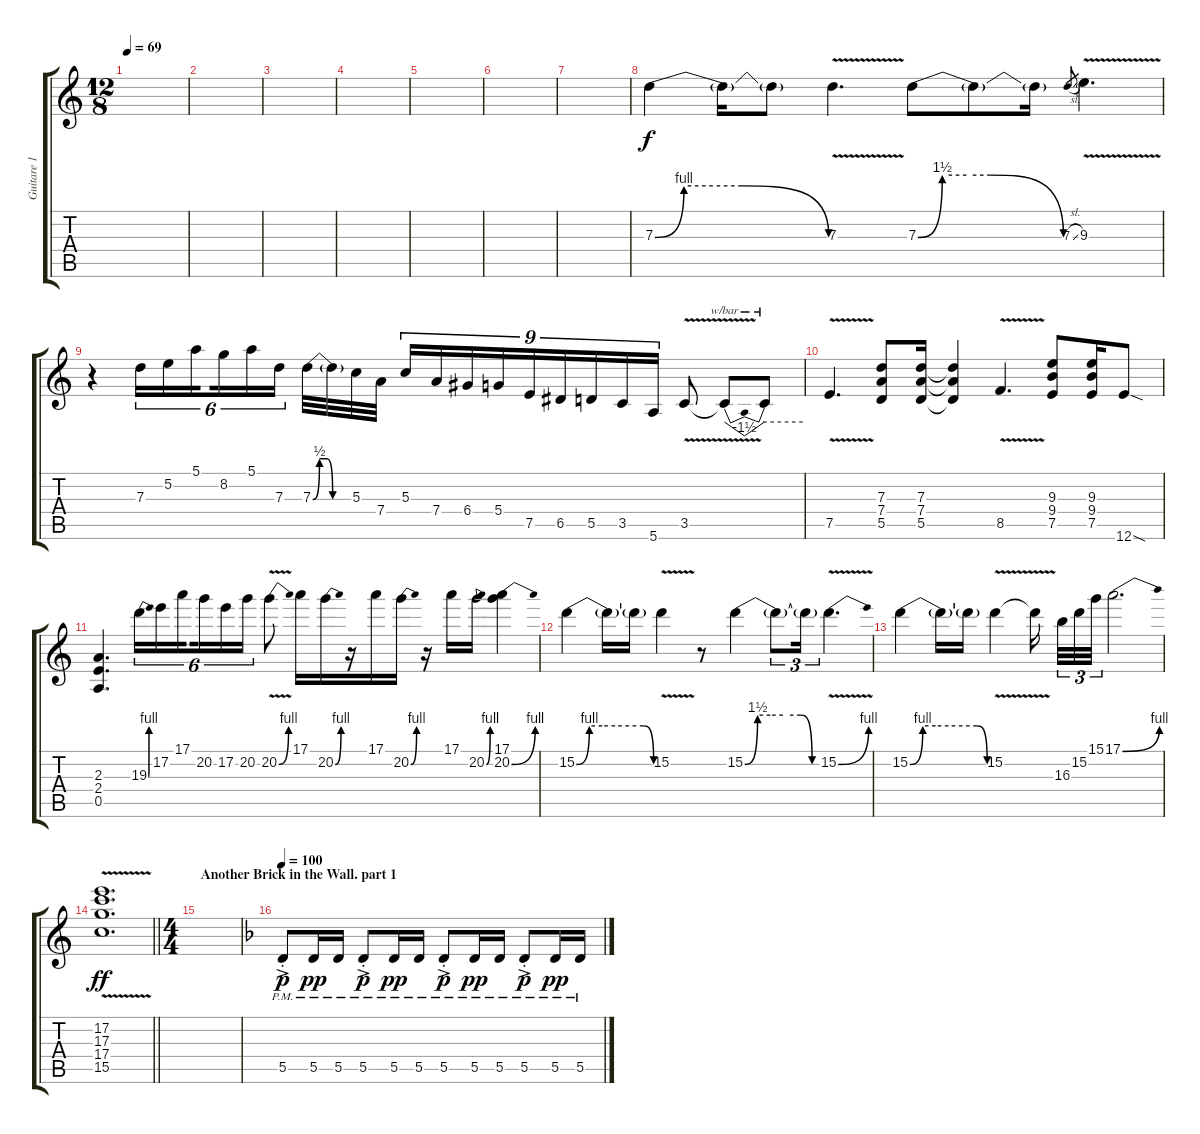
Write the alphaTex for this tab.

\track ("Guitare 1" "Guitare 1") {instrument distortionguitar}
\staff {score tabs}
\tuning (E4 B3 G3 D3 A2 E2) {hide}
\ts (12 8)
\tempo 69
\clef g2
\ks c
|
|
|
|
|
|
|
7.3{be (custom 0 0 10 4 20 4 30 4 60 0)}.4{dy f instrument electricguitarclean} 7.3{t}.16 7.3{t}.8 7.3{v}.4{d} 7.3{be (custom 0 0 10 6 20 6 30 6 60 0)}.8 7.3{t}.8 7.3{t}.16 7.3{sl}.8{gr} 9.3{v}.4{d} |
r.4 7.3.16{tu (6 4) beam merge} 5.2.16{tu (6 4) beam merge} 5.1.16{tu (6 4) beam splitsecondary} 8.2.16{tu (6 4) beam merge} 5.1.16{tu (6 4) beam merge} 7.3.16{tu (6 4) beam splitsecondary} 7.3{be (custom 0 0 10 2 20 2 30 0 60 0)}.32 7.3{t}.32 5.3.32 7.4.32{beam split} 5.3.16{tu (9 8)} 7.4.16{tu (9 8)} 6.4.16{tu (9 8) beam merge} 5.4.16{tu (9 8)} 7.5.16{tu (9 8) beam merge} 6.5.16{tu (9 8) beam merge} 5.5.16{tu (9 8) beam merge} 3.5.16{tu (9 8)} 5.6.16{tu (9 8) beam split} 3.5{v}.8 3.5{t}.8{tbe (dip default 0 0 30 -6 60 0) beam merge} 3.5{t}.8{tbe (hold default 0 0 60 0)} |
7.5{v}.4{d} (7.3 7.4 5.5).8 (7.3 7.4 5.5).16 (7.3{t} 7.4{t} 5.5{t}).4 8.5{v}.4{d} (9.3 9.4 7.5).8 (9.3 9.4 7.5).16 12.6{sod}.8 |
(2.3 2.4 0.5).4{d} 19.3{be (bend 0 0 60 4)}.16{tu (6 4)} 17.2.16{tu (6 4)} 17.1.16{tu (6 4) beam splitsecondary} 20.2.16{tu (6 4)} 17.2.16{tu (6 4)} 20.2.16{tu (6 4)} 20.2{be (bend 0 0 60 4) v}.8 17.1.16{beam merge} 20.2{be (bend 0 0 60 4)}.16 r.16 17.1.16 20.2{be (bend 0 0 60 4)}.16 r.16 17.1.16{beam merge} 20.2{be (bend 0 0 60 4)}.16 (17.1 20.2{be (bend 0 0 60 4)}).4 |
15.2{be (custom 0 0 10 4 20 4 30 4 52 4 60 0)}.4 15.2{t}.16 15.2{t}.16 15.2{v}.4 r.8 15.2{be (custom 0 0 10 6 20 6 30 6 44 6 53 0 60 0)}.4 15.2{t}.8{tu (3 2) beam merge} 15.2{t}.16{tu (3 2)} 15.2{be (bend 0 0 60 4) v}.4{d} |
15.2{be (custom 0 0 10 4 20 4 30 4 52 4 60 0)}.4 15.2{t}.16 15.2{t}.16 15.2{v}.4 15.2{t}.16{beam splitsecondary} 16.3.32{tu (3 2)} 15.2.32{tu (3 2)} 15.1.32{tu (3 2)} 17.1{be (bend 0 0 60 4)}.2{d} |
\barLineRight lightlight
(17.2 17.3{v} 17.4 15.5).1{d dy ff} |
\ts (4 4)
\section ("" "Another Brick in the Wall. part 1")
|
\tempo 100
\ks dminor
5.5{ac pm st}.8{dy p balance 3 instrument electricguitarclean} 5.5{pm}.16{dy pp} 5.5{pm}.16 5.5{ac pm st}.8{dy p} 5.5{pm}.16{dy pp} 5.5{pm}.16 5.5{ac pm st}.8{dy p} 5.5{pm}.16{dy pp} 5.5{pm}.16 5.5{ac pm st}.8{dy p} 5.5{pm}.16{dy pp} 5.5{pm}.16
